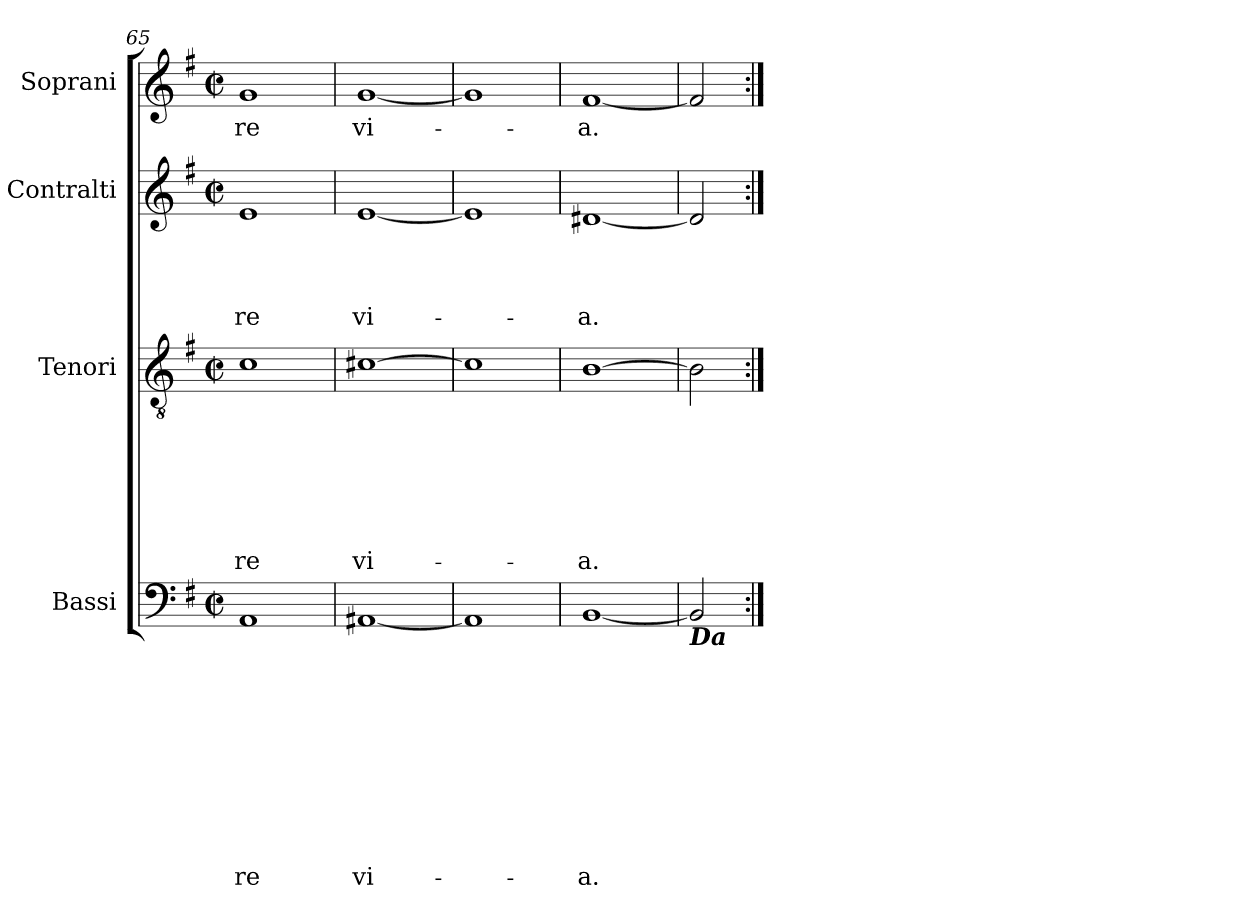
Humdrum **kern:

**kern	**text	**text	**text	**text	**text	**text	**text	**text	**text	**text	**kern	**text	**text	**text	**text	**text	**text	**text	**kern	**text	**text	**text	**text	**kern	**text
*part4	*part4	*part4	*part4	*part4	*part4	*part4	*part4	*part4	*part4	*part4	*part3	*part3	*part3	*part3	*part3	*part3	*part3	*part3	*part2	*part2	*part2	*part2	*part2	*part1	*part1
*staff4	*staff4	*staff4	*staff4	*staff4	*staff4	*staff4	*staff4	*staff4	*staff4	*staff4	*staff3	*staff3	*staff3	*staff3	*staff3	*staff3	*staff3	*staff3	*staff2	*staff2	*staff2	*staff2	*staff2	*staff1	*staff1
*I"Bassi	*	*	*	*	*	*	*	*	*	*	*I"Tenori	*	*	*	*	*	*	*	*I"Contralti	*	*	*	*	*I"Soprani	*
*clefF4	*	*	*	*	*	*	*	*	*	*	*clefGv2	*	*	*	*	*	*	*	*clefG2	*	*	*	*	*clefG2	*
*k[f#]	*	*	*	*	*	*	*	*	*	*	*k[f#]	*	*	*	*	*	*	*	*k[f#]	*	*	*	*	*k[f#]	*
*G:	*	*	*	*	*	*	*	*	*	*	*G:	*	*	*	*	*	*	*	*G:	*	*	*	*	*G:	*
*M2/2	*	*	*	*	*	*	*	*	*	*	*M2/2	*	*	*	*	*	*	*	*M2/2	*	*	*	*	*M2/2	*
*met(c|)	*	*	*	*	*	*	*	*	*	*	*met(c|)	*	*	*	*	*	*	*	*met(c|)	*	*	*	*	*met(c|)	*
=65	=65	=65	=65	=65	=65	=65	=65	=65	=65	=65	=65	=65	=65	=65	=65	=65	=65	=65	=65	=65	=65	=65	=65	=65	=65
!	!	!	!	!	!	!	!	!	!	!LO:LY:b:rj	!	!	!	!	!	!	!	!LO:LY:b:rj	!	!	!	!	!LO:LY:b:rj	!	!LO:LY:b:rj
1AA	.	.	.	.	.	.	.	.	.	-re	1c	.	.	.	.	.	.	-re	1e	.	.	.	-re	1g	-re
=66	=66	=66	=66	=66	=66	=66	=66	=66	=66	=66	=66	=66	=66	=66	=66	=66	=66	=66	=66	=66	=66	=66	=66	=66	=66
!	!	!	!	!	!	!	!	!	!	!LO:LY:b:rj	!	!	!	!	!	!	!	!LO:LY:b:rj	!	!	!	!	!LO:LY:b:rj	!	!LO:LY:b:rj
[<1AA#X	.	.	.	.	.	.	.	.	.	vi-	[>1c#X	.	.	.	.	.	.	vi-	[<1e	.	.	.	vi-	[<1g	vi-
=67	=67	=67	=67	=67	=67	=67	=67	=67	=67	=67	=67	=67	=67	=67	=67	=67	=67	=67	=67	=67	=67	=67	=67	=67	=67
1AA#]	.	.	.	.	.	.	.	.	.	.	1c#]	.	.	.	.	.	.	.	1e]	.	.	.	.	1g]	.
=68	=68	=68	=68	=68	=68	=68	=68	=68	=68	=68	=68	=68	=68	=68	=68	=68	=68	=68	=68	=68	=68	=68	=68	=68	=68
!	!	!	!	!	!	!	!	!	!	!LO:LY:b:rj	!	!	!	!	!	!	!	!LO:LY:b:rj	!	!	!	!	!LO:LY:b:rj	!	!LO:LY:b:rj
[<1BB	.	.	.	.	.	.	.	.	.	-a.	[>1B	.	.	.	.	.	.	-a.	[<1d#X	.	.	.	-a.	[<1f#	-a.
=69	=69	=69	=69	=69	=69	=69	=69	=69	=69	=69	=69	=69	=69	=69	=69	=69	=69	=69	=69	=69	=69	=69	=69	=69	=69
!LO:TX:b:Bi:t=Da	!	!	!	!	!	!	!	!	!	!	!	!	!	!	!	!	!	!	!	!	!	!	!	!	!
2BB/]	.	.	.	.	.	.	.	.	.	.	2B\]	.	.	.	.	.	.	.	2d#/]	.	.	.	.	2f#/]	.
=:|!	=:|!	=:|!	=:|!	=:|!	=:|!	=:|!	=:|!	=:|!	=:|!	=:|!	=:|!	=:|!	=:|!	=:|!	=:|!	=:|!	=:|!	=:|!	=:|!	=:|!	=:|!	=:|!	=:|!	=:|!	=:|!
*-	*-	*-	*-	*-	*-	*-	*-	*-	*-	*-	*-	*-	*-	*-	*-	*-	*-	*-	*-	*-	*-	*-	*-	*-	*-
